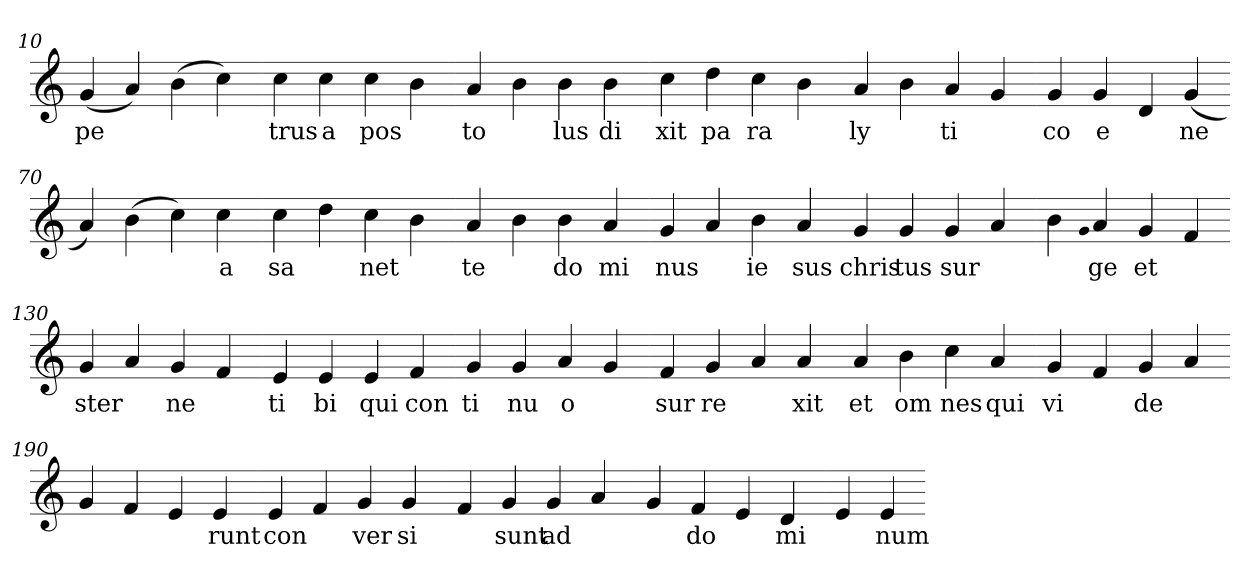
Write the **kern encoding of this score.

**kern	**text
*part1	*part1
*staff1	*staff1
*clefG2	*
=10.	=10.
(>4g	pe
4a)	.
(>4b	.
4cc)	.
=20.-	=20.-
4cc	trus
4cc	a
4cc	pos
4b	.
=30.-	=30.-
4a	to
4b	.
4b	lus
4b	di
=40.-	=40.-
4cc	xit
4dd	pa
4cc	ra
4b	.
=50.-	=50.-
4a	ly
4b	.
4a	ti
4g	.
=60.-	=60.-
4g	co
4g	e
4d	.
(>4g	ne
=70.-	=70.-
4a)	.
(>4b	.
4cc)	.
4cc	a
=80.-	=80.-
4cc	sa
4dd	.
4cc	net
4b	.
=90.-	=90.-
4a	te
4b	.
4b	do
4a	mi
=100.-	=100.-
4g	nus
4a	.
4b	ie
4a	sus
=110.-	=110.-
4g	chris
4g	tus
4g	sur
4a	.
=120.-	=120.-
4b	.
qqg	.
4a	ge
4g	et
4f	.
=130.-	=130.-
4g	ster
4a	.
4g	ne
4f	.
=140.-	=140.-
4e	ti
4e	bi
4e	qui
4f	con
=150.-	=150.-
4g	ti
4g	nu
4a	o
4g	.
=160.-	=160.-
4f	sur
4g	re
4a	.
4a	xit
=170.-	=170.-
4a	et
4b	om
4cc	nes
4a	qui
=180.-	=180.-
4g	vi
4f	.
4g	de
4a	.
=190.-	=190.-
4g	.
4f	.
4e	.
4e	runt
=200.-	=200.-
4e	con
4f	.
4g	ver
4g	si
=210.-	=210.-
4f	.
4g	sunt
4g	ad
4a	.
=220.-	=220.-
4g	.
4f	do
4e	.
4d	mi
=230.-	=230.-
4e	.
4e	num
=-	=-
*-	*-
